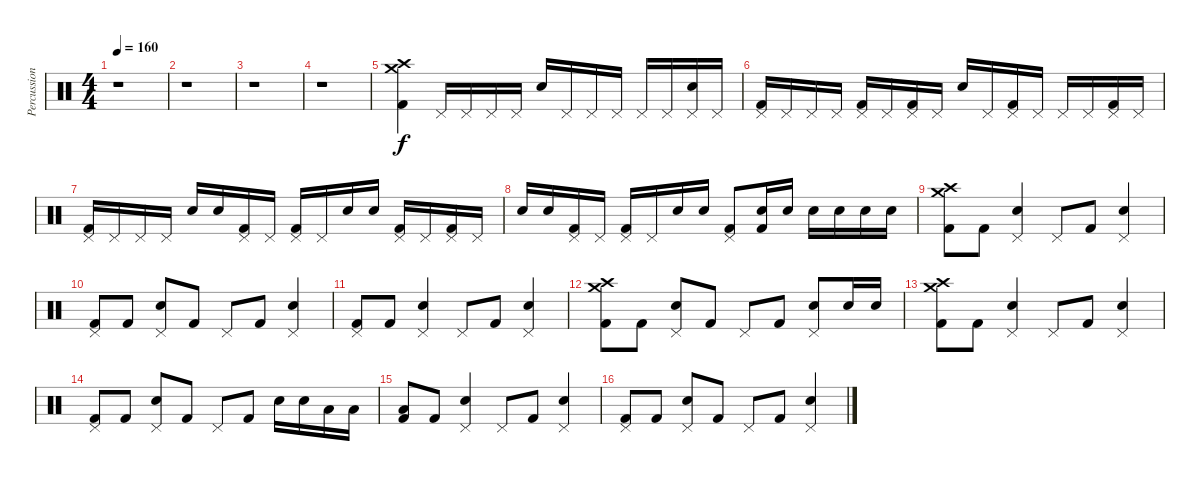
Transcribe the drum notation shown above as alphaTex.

\track ("Percussion" "Percussion") {instrument percussion}
\staff {score}
\articulation defaults
\ts (4 4)
\tempo 160
\clef neutral
\ks c
r.1{dy f} |
r.1 |
r.1 |
r.1 |
("Crash high (hit)" "Crash medium (hit)" "Kick (hit) 2").4 "Pedal Hi-Hat (hit)".16 "Pedal Hi-Hat (hit)".16 "Pedal Hi-Hat (hit)".16 "Pedal Hi-Hat (hit)".16 "Snare (hit) 2".16 "Pedal Hi-Hat (hit)".16 "Pedal Hi-Hat (hit)".16 "Pedal Hi-Hat (hit)".16 "Pedal Hi-Hat (hit)".16 "Pedal Hi-Hat (hit)".16 ("Pedal Hi-Hat (hit)" "Snare (hit) 2").16 "Pedal Hi-Hat (hit)".16 |
("Pedal Hi-Hat (hit)" "Kick (hit) 2").16 "Pedal Hi-Hat (hit)".16 "Pedal Hi-Hat (hit)".16 "Pedal Hi-Hat (hit)".16 ("Pedal Hi-Hat (hit)" "Kick (hit) 2").16 "Pedal Hi-Hat (hit)".16 ("Pedal Hi-Hat (hit)" "Kick (hit) 2").16 "Pedal Hi-Hat (hit)".16 "Snare (hit) 2".16 "Pedal Hi-Hat (hit)".16 ("Pedal Hi-Hat (hit)" "Kick (hit) 2").16 "Pedal Hi-Hat (hit)".16 "Pedal Hi-Hat (hit)".16 "Pedal Hi-Hat (hit)".16 ("Pedal Hi-Hat (hit)" "Kick (hit) 2").16 "Pedal Hi-Hat (hit)".16 |
("Pedal Hi-Hat (hit)" "Kick (hit) 2").16 "Pedal Hi-Hat (hit)".16 "Pedal Hi-Hat (hit)".16 "Pedal Hi-Hat (hit)".16 "Snare (hit) 2".16 "Snare (hit) 2".16 ("Pedal Hi-Hat (hit)" "Kick (hit) 2").16 "Pedal Hi-Hat (hit)".16 ("Pedal Hi-Hat (hit)" "Kick (hit) 2").16 "Pedal Hi-Hat (hit)".16 "Snare (hit) 2".16 "Snare (hit) 2".16 ("Pedal Hi-Hat (hit)" "Kick (hit) 2").16 "Pedal Hi-Hat (hit)".16 ("Pedal Hi-Hat (hit)" "Kick (hit) 2").16 "Pedal Hi-Hat (hit)".16 |
"Snare (hit) 2".16 "Snare (hit) 2".16 ("Pedal Hi-Hat (hit)" "Kick (hit) 2").16 "Pedal Hi-Hat (hit)".16 ("Pedal Hi-Hat (hit)" "Kick (hit) 2").16 "Pedal Hi-Hat (hit)".16 "Snare (hit) 2".16 "Snare (hit) 2".16 ("Pedal Hi-Hat (hit)" "Kick (hit) 2").8 ("Snare (hit) 2" "Kick (hit) 2").16 "Snare (hit) 2".16 "Snare (hit) 2".16 "Snare (hit) 2".16 "Snare (hit) 2".16 "Snare (hit) 2".16 |
("Crash high (hit)" "Crash medium (hit)" "Kick (hit) 2").8 "Kick (hit) 2".8 ("Pedal Hi-Hat (hit)" "Snare (hit) 2").4 "Pedal Hi-Hat (hit)".8 "Kick (hit) 2".8 ("Pedal Hi-Hat (hit)" "Snare (hit) 2").4 |
("Pedal Hi-Hat (hit)" "Kick (hit) 2").8 "Kick (hit) 2".8 ("Pedal Hi-Hat (hit)" "Snare (hit) 2").8 "Kick (hit) 2".8 "Pedal Hi-Hat (hit)".8 "Kick (hit) 2".8 ("Pedal Hi-Hat (hit)" "Snare (hit) 2").4 |
("Pedal Hi-Hat (hit)" "Kick (hit) 2").8 "Kick (hit) 2".8 ("Pedal Hi-Hat (hit)" "Snare (hit) 2").4 "Pedal Hi-Hat (hit)".8 "Kick (hit) 2".8 ("Pedal Hi-Hat (hit)" "Snare (hit) 2").4 |
("Crash high (hit)" "Crash medium (hit)" "Kick (hit) 2").8 "Kick (hit) 2".8 ("Pedal Hi-Hat (hit)" "Snare (hit) 2").8 "Kick (hit) 2".8 "Pedal Hi-Hat (hit)".8 "Kick (hit) 2".8 ("Pedal Hi-Hat (hit)" "Snare (hit) 2").8 "Snare (hit) 2".16 "Snare (hit) 2".16 |
("Crash high (hit)" "Crash medium (hit)" "Kick (hit) 2").8 "Kick (hit) 2".8 ("Pedal Hi-Hat (hit)" "Snare (hit) 2").4 "Pedal Hi-Hat (hit)".8 "Kick (hit) 2".8 ("Pedal Hi-Hat (hit)" "Snare (hit) 2").4 |
("Pedal Hi-Hat (hit)" "Kick (hit) 2").8 "Kick (hit) 2".8 ("Pedal Hi-Hat (hit)" "Snare (hit) 2").8 "Kick (hit) 2".8 "Pedal Hi-Hat (hit)".8 "Kick (hit) 2".8 "Snare (hit) 2".16 "Snare (hit) 2".16 "Low Floor Tom (hit)".16 "Low Floor Tom (hit)".16 |
("Low Floor Tom (hit)" "Kick (hit) 2").8 "Kick (hit) 2".8 ("Pedal Hi-Hat (hit)" "Snare (hit) 2").4 "Pedal Hi-Hat (hit)".8 "Kick (hit) 2".8 ("Pedal Hi-Hat (hit)" "Snare (hit) 2").4 |
("Pedal Hi-Hat (hit)" "Kick (hit) 2").8 "Kick (hit) 2".8 ("Pedal Hi-Hat (hit)" "Snare (hit) 2").8 "Kick (hit) 2".8 "Pedal Hi-Hat (hit)".8 "Kick (hit) 2".8 ("Pedal Hi-Hat (hit)" "Snare (hit) 2").4
